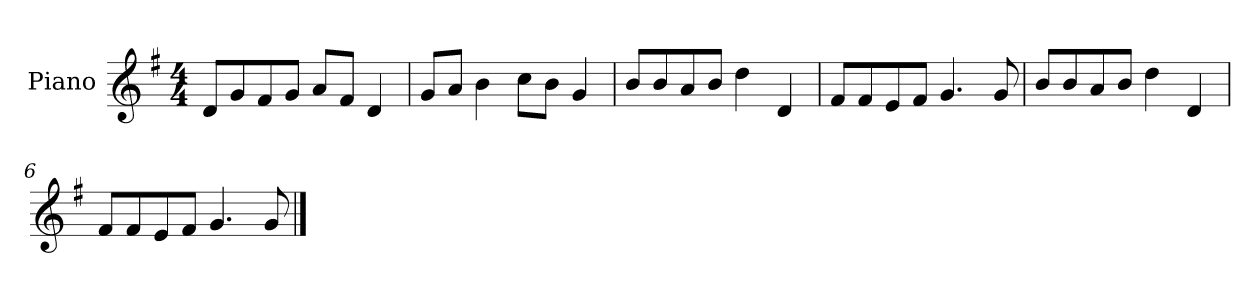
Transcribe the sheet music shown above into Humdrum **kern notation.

**kern
*part1
*staff1
*I"Piano
*I'P-no
*clefG2
*k[f#]
*M4/4
*MM90
=1
8d/L
8g/
8f#/
8g/J
8a/L
8f#/J
4d/
=2
8g/L
8a/J
4b\
8cc\L
8b\J
4g/
=3
8b/L
8b/
8a/
8b/J
4dd\
4d/
=4
8f#/L
8f#/
8e/
8f#/J
4.g/
8g/
=5
8b/L
8b/
8a/
8b/J
4dd\
4d/
!!LO:LB:g=z
=6
8f#/L
8f#/
8e/
8f#/J
4.g/
8g/
==
*-
